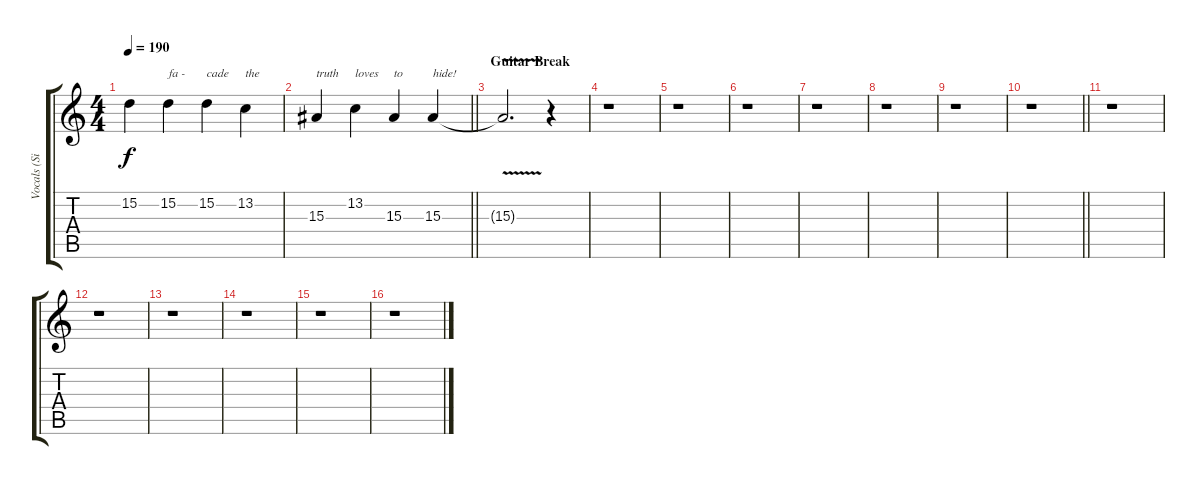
\track ("Vocals (Simone)" "Vocals (Si") {instrument flute}
\staff {score tabs}
\tuning (E4 B3 G3 D3 A2 E2) {hide}
\ts (4 4)
\tempo 190
\clef g2
\ks c
15.2{t}.4{dy f} 15.2.4{txt "fa -"} 15.2.4{txt "cade"} 13.2.4{txt "the"} |
\barLineRight lightlight
15.3.4{txt "truth"} 13.2.4{txt "loves"} 15.3.4{txt "to"} 15.3.4{txt "hide!"} |
\section ("" "Guitar Break")
15.3{v t}.2{d} r.4 |
r.1 |
r.1 |
r.1 |
r.1 |
r.1 |
r.1 |
\barLineRight lightlight
r.1 |
\section ("" "")
r.1 |
r.1 |
r.1 |
r.1 |
r.1 |
r.1
